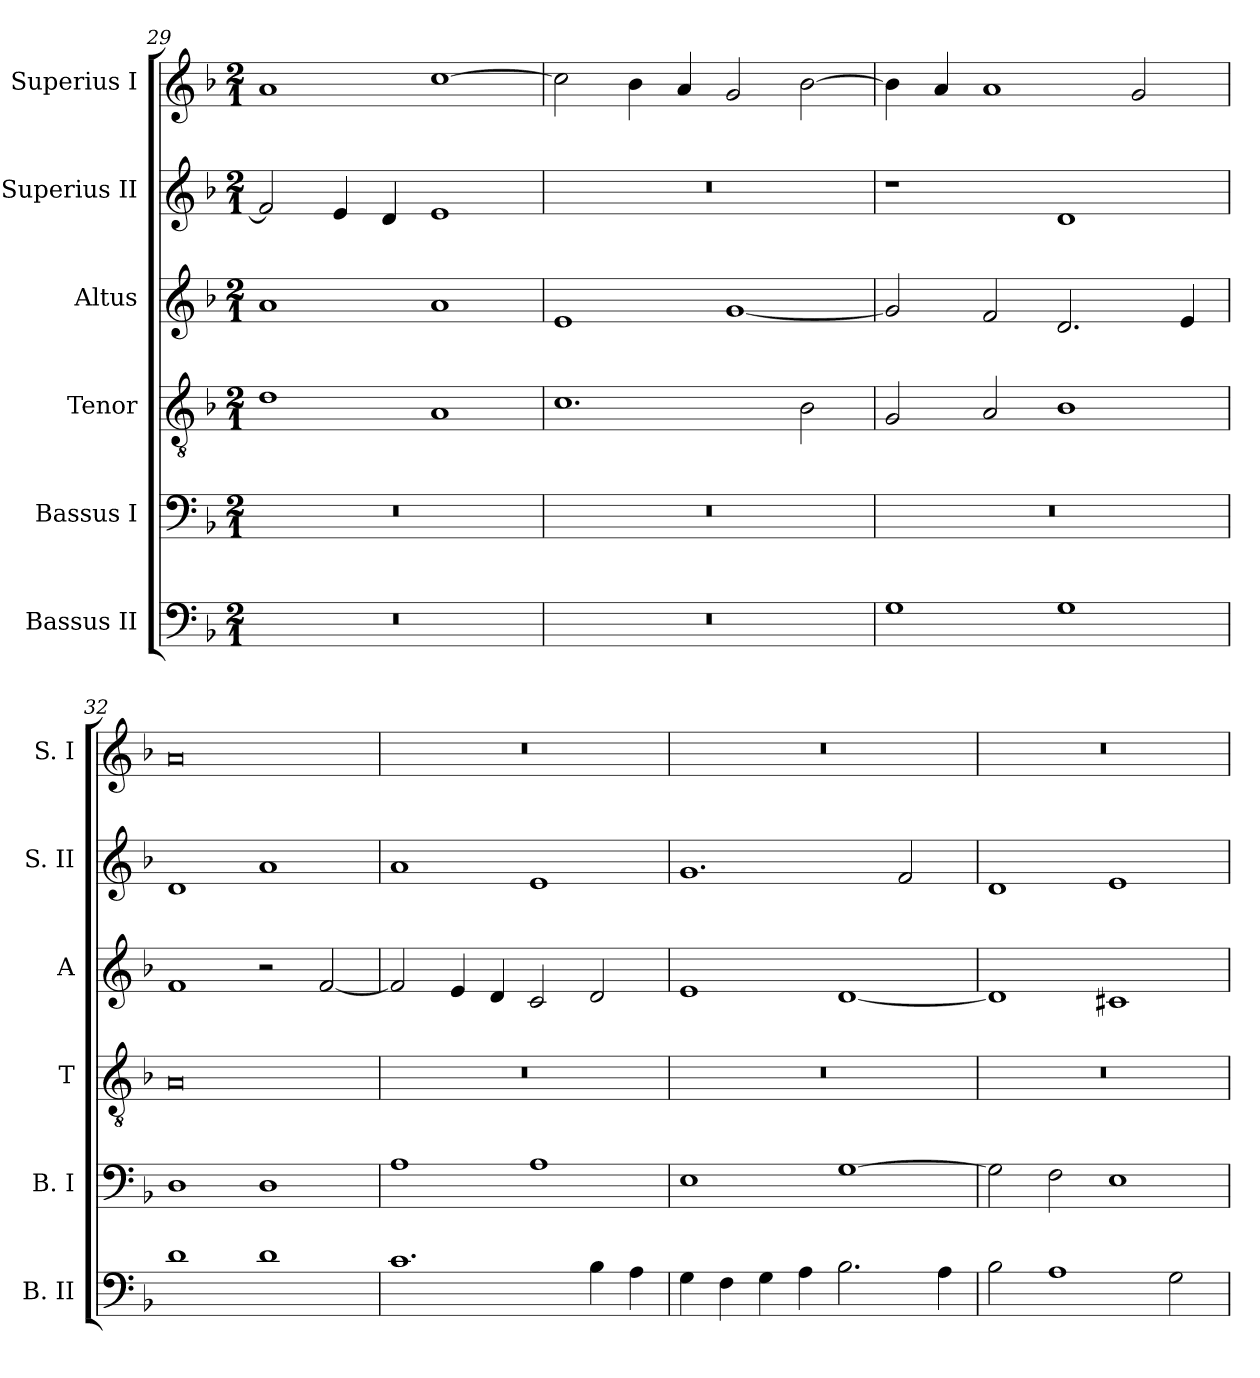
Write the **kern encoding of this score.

**kern	**kern	**kern	**kern	**kern	**kern
*part6	*part5	*part4	*part3	*part2	*part1
*staff6	*staff5	*staff4	*staff3	*staff2	*staff1
*I"Bassus II	*I"Bassus I	*I"Tenor	*I"Altus	*I"Superius II	*I"Superius I
*I'B. II	*I'B. I	*I'T	*I'A	*I'S. II	*I'S. I
*clefF4	*clefF4	*clefGv2	*clefG2	*clefG2	*clefG2
*k[b-]	*k[b-]	*k[b-]	*k[b-]	*k[b-]	*k[b-]
*F:	*F:	*F:	*F:	*F:	*F:
*M2/1	*M2/1	*M2/1	*M2/1	*M2/1	*M2/1
=29	=29	=29	=29	=29	=29
0r	0r	1d	1a	2f]	1a
.	.	.	.	4e	.
.	.	.	.	4d	.
.	.	1A	1a	1e	[1cc
=30	=30	=30	=30	=30	=30
0r	0r	1.c	1e	0r	2cc]
.	.	.	.	.	4b-
.	.	.	.	.	4a
.	.	.	[1g	.	2g
.	.	2B-	.	.	[2b-
=31	=31	=31	=31	=31	=31
1G	0r	2G	2g]	1r	4b-]
.	.	.	.	.	4a
.	.	2A	2f	.	1a
1G	.	1B-	2.d	1d	.
.	.	.	.	.	2g
.	.	.	4e	.	.
=32	=32	=32	=32	=32	=32
1d	1D	0A	1f	1d	0a
1d	1D	.	2r	1a	.
.	.	.	[2f	.	.
=33	=33	=33	=33	=33	=33
1.c	1A	0r	2f]	1a	0r
.	.	.	4e	.	.
.	.	.	4d	.	.
.	1A	.	2c	1e	.
4B-	.	.	2d	.	.
4A	.	.	.	.	.
=34	=34	=34	=34	=34	=34
4G	1E	0r	1e	1.g	0r
4F	.	.	.	.	.
4G	.	.	.	.	.
4A	.	.	.	.	.
2.B-	[1G	.	[1d	.	.
.	.	.	.	2f	.
4A	.	.	.	.	.
=35	=35	=35	=35	=35	=35
2B-	2G]	0r	1d]	1d	0r
1A	2F	.	.	.	.
.	1E	.	1c#X	1e	.
2G	.	.	.	.	.
=	=	=	=	=	=
*-	*-	*-	*-	*-	*-
